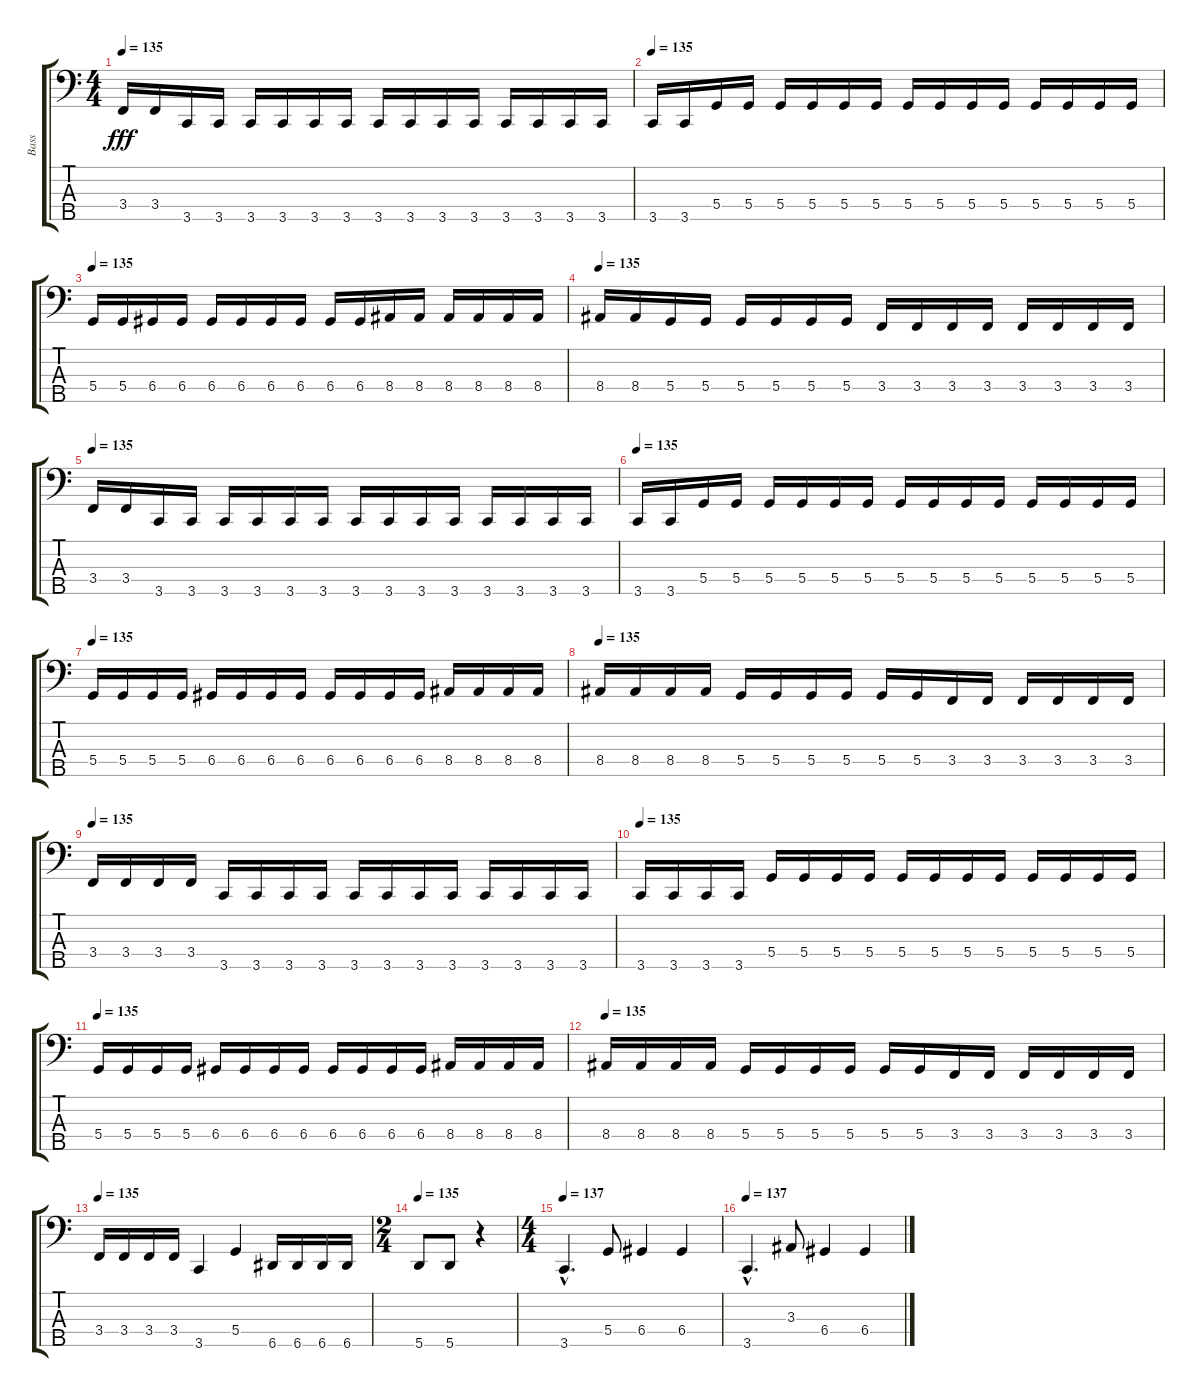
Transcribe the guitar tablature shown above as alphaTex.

\track ("Bass" "Bass") {instrument electricbassfinger}
\staff {score tabs}
\tuning (F2 C2 G1 D1 A0) {hide}
\ts (4 4)
\tempo 135
\clef f4
\ks c
3.4.16{dy fff} 3.4.16 3.5.16 3.5.16 3.5.16 3.5.16 3.5.16 3.5.16 3.5.16 3.5.16 3.5.16 3.5.16 3.5.16 3.5.16 3.5.16 3.5.16 |
\tempo 135
3.5.16 3.5.16 5.4.16 5.4.16 5.4.16 5.4.16 5.4.16 5.4.16 5.4.16 5.4.16 5.4.16 5.4.16 5.4.16 5.4.16 5.4.16 5.4.16 |
\tempo 135
5.4.16 5.4.16 6.4.16 6.4.16 6.4.16 6.4.16 6.4.16 6.4.16 6.4.16 6.4.16 8.4.16 8.4.16 8.4.16 8.4.16 8.4.16 8.4.16 |
\tempo 135
8.4.16 8.4.16 5.4.16 5.4.16 5.4.16 5.4.16 5.4.16 5.4.16 3.4.16 3.4.16 3.4.16 3.4.16 3.4.16 3.4.16 3.4.16 3.4.16 |
\tempo 135
3.4.16 3.4.16 3.5.16 3.5.16 3.5.16 3.5.16 3.5.16 3.5.16 3.5.16 3.5.16 3.5.16 3.5.16 3.5.16 3.5.16 3.5.16 3.5.16 |
\tempo 135
3.5.16 3.5.16 5.4.16 5.4.16 5.4.16 5.4.16 5.4.16 5.4.16 5.4.16 5.4.16 5.4.16 5.4.16 5.4.16 5.4.16 5.4.16 5.4.16 |
\tempo 135
5.4.16 5.4.16 5.4.16 5.4.16 6.4.16 6.4.16 6.4.16 6.4.16 6.4.16 6.4.16 6.4.16 6.4.16 8.4.16 8.4.16 8.4.16 8.4.16 |
\tempo 135
8.4.16 8.4.16 8.4.16 8.4.16 5.4.16 5.4.16 5.4.16 5.4.16 5.4.16 5.4.16 3.4.16 3.4.16 3.4.16 3.4.16 3.4.16 3.4.16 |
\tempo 135
3.4.16 3.4.16 3.4.16 3.4.16 3.5.16 3.5.16 3.5.16 3.5.16 3.5.16 3.5.16 3.5.16 3.5.16 3.5.16 3.5.16 3.5.16 3.5.16 |
\tempo 135
3.5.16 3.5.16 3.5.16 3.5.16 5.4.16 5.4.16 5.4.16 5.4.16 5.4.16 5.4.16 5.4.16 5.4.16 5.4.16 5.4.16 5.4.16 5.4.16 |
\tempo 135
5.4.16 5.4.16 5.4.16 5.4.16 6.4.16 6.4.16 6.4.16 6.4.16 6.4.16 6.4.16 6.4.16 6.4.16 8.4.16 8.4.16 8.4.16 8.4.16 |
\tempo 135
8.4.16 8.4.16 8.4.16 8.4.16 5.4.16 5.4.16 5.4.16 5.4.16 5.4.16 5.4.16 3.4.16 3.4.16 3.4.16 3.4.16 3.4.16 3.4.16 |
\tempo 135
3.4.16 3.4.16 3.4.16 3.4.16 3.5.4 5.4.4 6.5.16 6.5.16 6.5.16 6.5.16 |
\ts (2 4)
\tempo 135
5.5.8 5.5.8 r.4 |
\ts (4 4)
\tempo 137
3.5{hac}.4{d} 5.4.8 6.4.4 6.4.4 |
\tempo 137
3.5{hac}.4{d} 3.3.8 6.4.4 6.4.4
